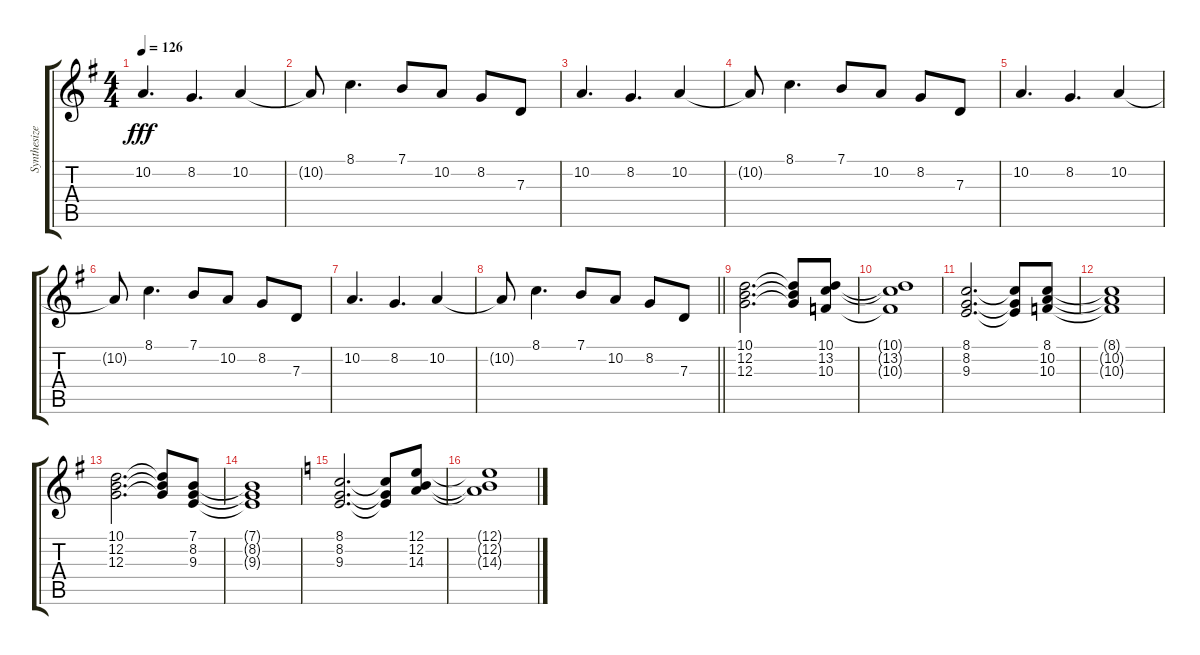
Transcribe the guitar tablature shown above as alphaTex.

\track ("Synthesizer" "Synthesize") {instrument synthstrings1}
\staff {score tabs}
\tuning (E4 B3 G3 D3 A2 E2) {hide}
\ts (4 4)
\tempo 126
\clef g2
\ks g
10.2.4{d dy fff} 8.2.4{d} 10.2.4 |
10.2{t}.8 8.1.4{d} 7.1.8 10.2.8 8.2.8 7.3.8 |
10.2.4{d} 8.2.4{d} 10.2.4 |
10.2{t}.8 8.1.4{d} 7.1.8 10.2.8 8.2.8 7.3.8 |
10.2.4{d} 8.2.4{d} 10.2.4 |
10.2{t}.8 8.1.4{d} 7.1.8 10.2.8 8.2.8 7.3.8 |
10.2.4{d} 8.2.4{d} 10.2.4 |
\barLineRight lightlight
10.2{t}.8 8.1.4{d} 7.1.8 10.2.8 8.2.8 7.3.8 |
(10.1 12.2 12.3).2{d} (10.1{t} 12.2{t} 12.3{t}).8 (10.1 13.2 10.3).8 |
(10.1{t} 13.2{t} 10.3{t}).1 |
(8.1 8.2 9.3).2{d} (8.1{t} 8.2{t} 9.3{t}).8 (8.1 10.2 10.3).8 |
(8.1{t} 10.2{t} 10.3{t}).1 |
(10.1 12.2 12.3).2{d} (10.1{t} 12.2{t} 12.3{t}).8 (7.1 8.2 9.3).8 |
(7.1{t} 8.2{t} 9.3{t}).1 |
\ks c
(8.1 8.2 9.3).2{d} (8.1{t} 8.2{t} 9.3{t}).8 (12.1 12.2 14.3).8 |
(12.1{t} 12.2{t} 14.3{t}).1
